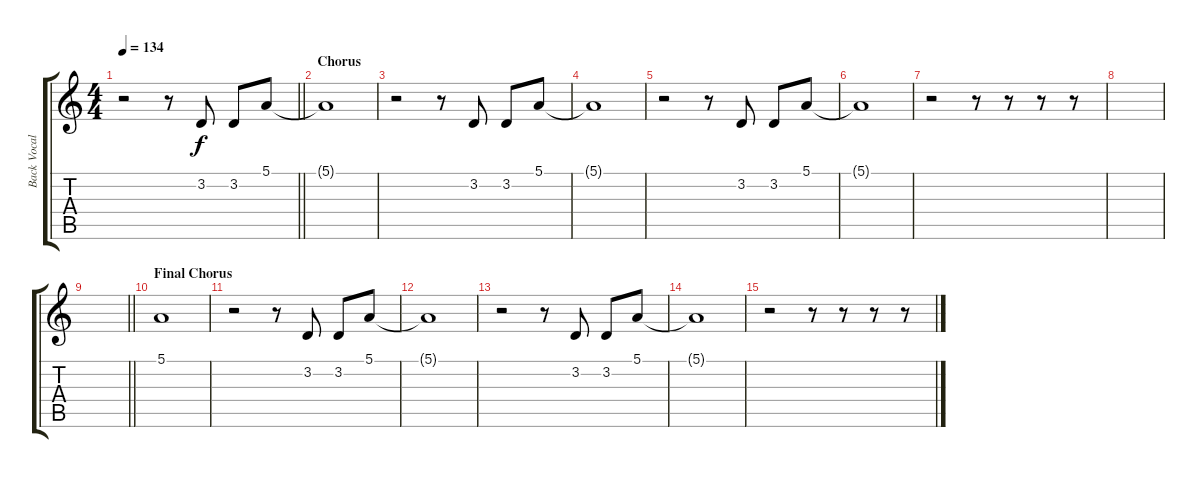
\track ("Back Vocals" "Back Vocal") {instrument choiraahs}
\staff {score tabs}
\tuning (E4 B3 G3 D3 A2 E2) {hide}
\ts (4 4)
\tempo 134
\clef g2
\barLineRight lightlight
\ks c
r.2{dy f} r.8 3.2.8 3.2.8 5.1.8 |
\section ("" "Chorus")
5.1{t}.1 |
r.2 r.8 3.2.8 3.2.8 5.1.8 |
5.1{t}.1 |
r.2 r.8 3.2.8 3.2.8 5.1.8 |
5.1{t}.1 |
r.2 r.8 r.8 r.8 r.8 |
|
\barLineRight lightlight
|
\section ("" "Final Chorus")
5.1.1 |
r.2 r.8 3.2.8 3.2.8 5.1.8 |
5.1{t}.1 |
r.2 r.8 3.2.8 3.2.8 5.1.8 |
5.1{t}.1 |
r.2 r.8 r.8 r.8 r.8
